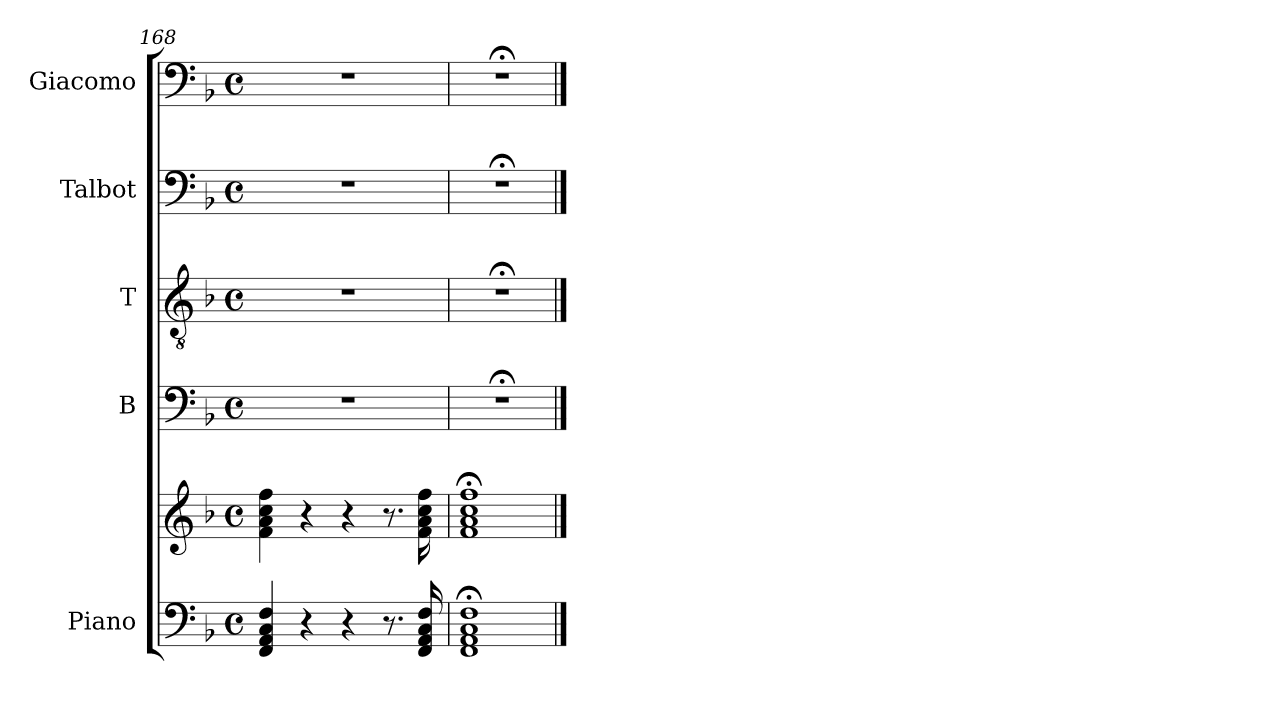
**kern	**kern	**kern	**kern	**kern	**kern
*part5	*part5	*part4	*part3	*part2	*part1
*staff6	*staff5	*staff4	*staff3	*staff2	*staff1
*I"Piano	*	*I"B	*I"T	*I"Talbot	*I"Giacomo
*I'Pno	*	*I'B	*I'T	*	*
*clefF4	*clefG2	*clefF4	*clefGv2	*clefF4	*clefF4
*k[b-]	*k[b-]	*k[b-]	*k[b-]	*k[b-]	*k[b-]
*M4/4	*M4/4	*M4/4	*M4/4	*M4/4	*M4/4
*met(c)	*met(c)	*met(c)	*met(c)	*met(c)	*met(c)
=168	=168	=168	=168	=168	=168
4FF/ 4AA/ 4C/ 4F/	4f\ 4a\ 4cc\ 4ff\	1r	1r	1r	1r
4r	4r	.	.	.	.
4r	4r	.	.	.	.
8.r	8.r	.	.	.	.
16FF/ 16AA/ 16C/ 16F/	16f\ 16a\ 16cc\ 16ff\	.	.	.	.
=169	=169	=169	=169	=169	=169
1FF;< 1AA;< 1C;< 1F;<	1f;< 1a;< 1cc;< 1ff;<	1r;<	1r;<	1r;<	1r;<
==	==	==	==	==	==
*-	*-	*-	*-	*-	*-
